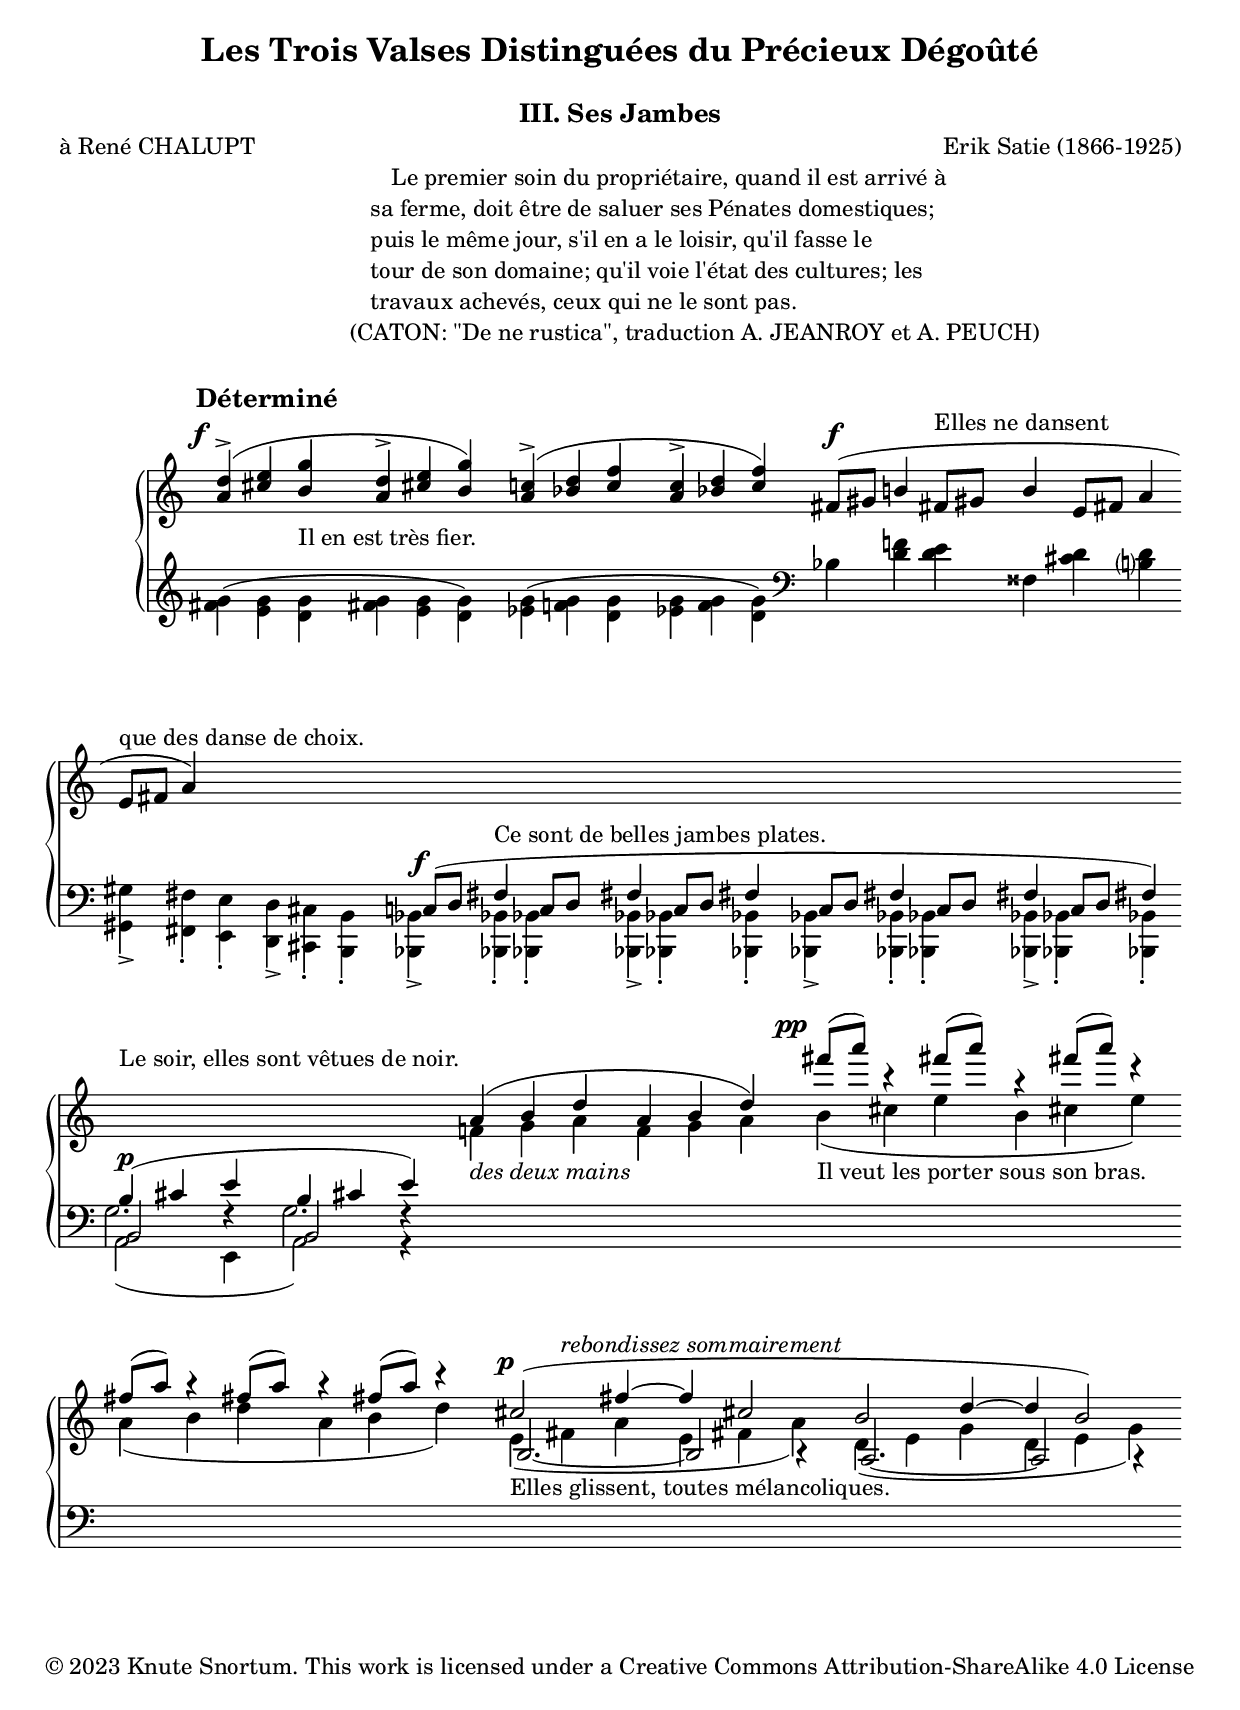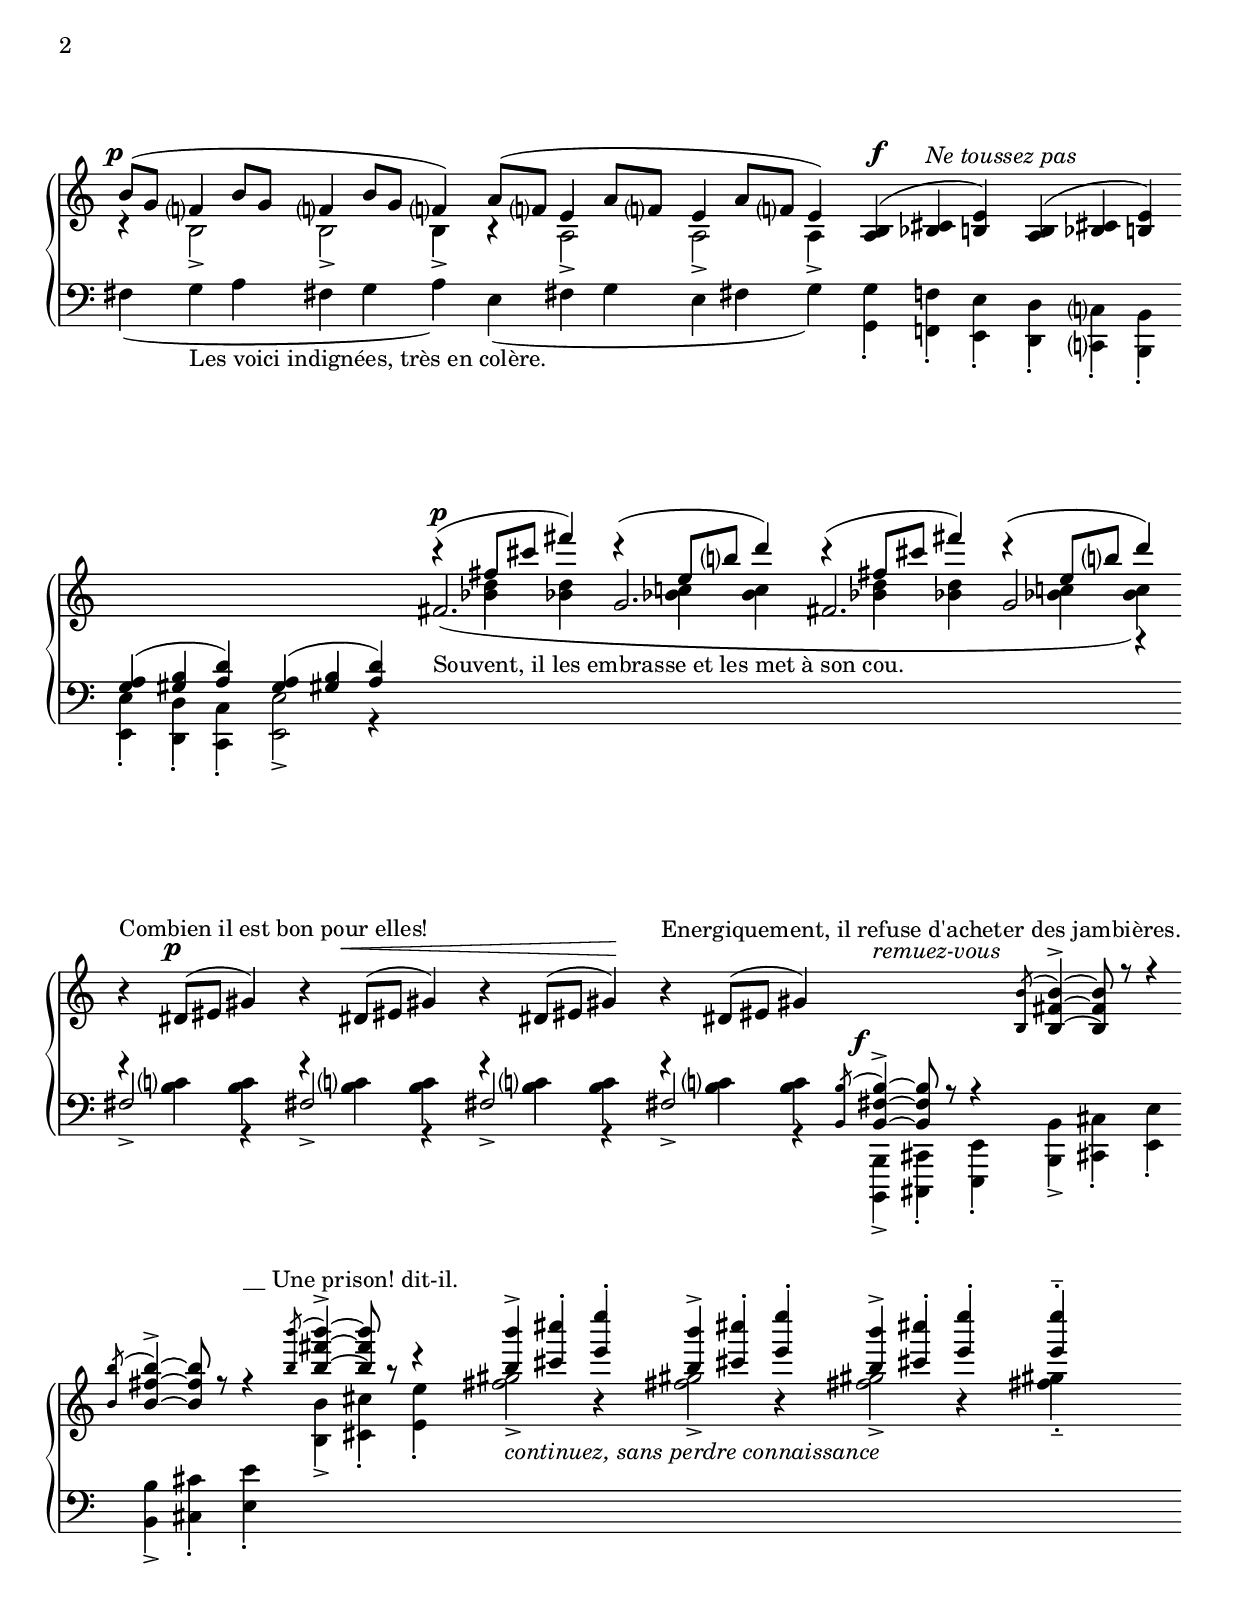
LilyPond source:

\version "2.24.0"

\version "2.24.0"

\header {
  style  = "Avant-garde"
  date   = "1914"
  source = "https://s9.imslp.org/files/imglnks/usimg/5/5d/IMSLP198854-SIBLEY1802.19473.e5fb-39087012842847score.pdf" 

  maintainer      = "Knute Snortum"
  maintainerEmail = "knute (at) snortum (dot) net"
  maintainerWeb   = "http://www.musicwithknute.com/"

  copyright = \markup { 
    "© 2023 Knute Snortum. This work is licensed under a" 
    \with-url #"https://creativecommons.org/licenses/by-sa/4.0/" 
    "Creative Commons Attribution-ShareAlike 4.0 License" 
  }
}

\paper {
  top-margin = 8\mm                         %-minimum top-margin: 8mm
  top-markup-spacing.basic-distance = #5    %-dist. from bottom of top margin to the first markup/title
  markup-system-spacing.basic-distance = #6 %-dist. from header/title to first system
  top-system-spacing.basic-distance = #12   %-dist. from top margin to system in pages with no titles
  last-bottom-spacing.basic-distance = #11  %-pads music from copyright block
  
  ragged-last-bottom = ##f
}

\layout { 
  \context {
    \Score
    \hide BarLine
    \hide SpanBar
    \remove "Bar_number_engraver"
  }
  \context {
    \Staff
    \remove "Time_signature_engraver"
  }
}

\midi {
  \context {
    \Staff
    \consists "Dynamic_performer"
  }
  \context {
    \Voice
    \remove "Dynamic_performer"
  }
  \context {
    \Score
    midiMinimumVolume = #0.20
    midiMaximumVolume = #0.99
  }
}

\version "2.24.0"

staffUp = \change Staff = "upper"
staffDown = \change Staff = "lower"

octaveUp = {
  \ottava #1
  \set Staff.ottavation = #"8"
}
octaveBack = \ottava #0

markupTitle = \markup {
  \column {
    \fill-line { \fontsize #3 \bold "Les Trois Valses Distinguées du Précieux Dégoûté" }
    \vspace #1
  }
}

\version "2.24.0"
\language "english"

\version "2.24.0"

staffUp = \change Staff = "upper"
staffDown = \change Staff = "lower"

octaveUp = {
  \ottava #1
  \set Staff.ottavation = #"8"
}
octaveBack = \ottava #0

markupTitle = \markup {
  \column {
    \fill-line { \fontsize #3 \bold "Les Trois Valses Distinguées du Précieux Dégoûté" }
    \vspace #1
  }
}


% ------------------------------
% --- Changes from the score ---
% ------------------------------

% Bar 4: e-flat in the first beat of the left hand
% Bar 5: missing bass clef
% Bar 14: extra quarter rest
% Bar 34: third beat, inner voice, add same chord as second beat

% ----------------
% --- Preamble ---
% ----------------

markupSesJambes = \markup {
  \column {
    \fill-line { \large \bold "III. Ses Jambes" }
    \fill-line { "à René CHALUPT" "" "Erik Satie (1866-1925)" }
    \line { \hspace #32 Le premier soin du propriétaire, quand il est arrivé à }
    \line { \hspace #30 sa ferme, doit être de saluer ses Pénates domestiques; }
    \line { \hspace #30 puis le même jour, s'il en a le loisir, qu'il fasse le }
    \line { \hspace #30 tour de son domaine; qu'il voie l'état des cultures; les } 
    \line { \hspace #30 travaux achevés, ceux qui ne le sont pas. }
    \line { \hspace #28 "(CATON: \"De ne rustica\", traduction A. JEANROY et A. PEUCH)" }
    \vspace #1
  }
}

% -------------------
% --- Definitions ---
% -------------------

forceHShiftOne = \once \override NoteColumn.force-hshift = -1
forceHShiftTwo = \once \override NoteColumn.force-hshift = -0.3
forceHShiftThree = \once \override NoteColumn.force-hshift = -1.6

tweakF = \once \override DynamicText.extra-offset = #'(-1.75 . -4) 
tweakTempo = \once \override TextScript.extra-offset = #'(-2 . 2)
tweakFTwo = \once \override DynamicText.extra-offset = #'(0 . -4) 
tweakDanse = \once \override TextScript.extra-offset = #'(0 . -1.5)
tweakPp = \once \override DynamicText.extra-offset = #'(-3 . -2) 
tweakRest = \once \override Rest.extra-offset = #'(0.5 . 0)
tweakP = \once \override DynamicText.extra-offset = #'(-1 . -1)
tweakCombien = \once \override TextScript.extra-offset = #'(0 . 2)
tweakPTwo = \once \override DynamicText.extra-offset = #'(0 . -2.5)
tweakHairpin = \once \override Hairpin.extra-offset = #'(0 . -2.5)
tweakFThree = \once \override DynamicText.extra-offset = #'(-2 . -1)
tweakFFour = \once \override DynamicText.extra-offset = #'(0 . -1) 
tweakRefuse = \once \override TextScript.extra-offset = #'(0 . 0.5)
tweakFFive = \once \override DynamicText.extra-offset = #'(-1 . -4)
tweakNoir = \once \override TextScript.extra-offset = #'(0 . -4)
tweakPThree = \once \override DynamicText.extra-offset = #'(-1 . -3)

shapeOne = \shape #'((0 . 1.5) (0 . 1.5) (0 . 1.5) (0 . 1.5)) Slur 
shapeTwo = \shape #'((0 . -1.25) (0 . 0) (0 . 0) (0 . 0)) Slur
shapeThree = \shape #'((0 . -0.75) (0 . -.25) (0 . 0) (0 . 0)) Slur
shapeFour = \shape #'((0 . -3) (0 . 0) (0 . 0) (0 . -3)) Slur
shapeFive = \shape #'((0 . -3) (0 . 0) (0 . 0) (0 . -2)) Slur
shapeSix = \shape #'((0 . 0) (0 . 0) (0 . 1.5) (-1 . 2)) Slur

% --- Text
fier = \markup { \upright "Il en est très fier." }
danseOne = \markup { \upright "Elles ne dansent" }
danseTwo = \markup { \upright "que des danse de choix." }
plates = \markup { \upright "Ce sont de belles jambes plates." }
noir = \markup { \upright "Le soir, elles sont vêtues de noir." }
porter = \markup { \upright "Il veut les porter sous son bras." }
glissent = \markup { \upright "Elles glissent, toutes mélancoliques." }
indig = "Les voici indignées, très en colère."
embrasse = \markup { \upright "Souvent, il les embrasse et les met à son cou." }
combien = \markup { \upright "Combien il est bon pour elles!" }
refuse = \markup { \upright "Energiquement, il refuse d'acheter des jambières." }
prison = \markup { \upright "__ Une prison! dit-il." }

% --- Musical terms
determine = \markup { \large \bold \upright "Déterminé" }
mains = "des deux mains"
rebond = "rebondissez sommairement"
toussez = "Ne toussez pas"
remuez = "remuez-vous"
continuez = "continuez, sans perdre connaissance"

% -------------
% --- Music ---
% -------------

highVoice = \relative {
  <a' d>4-> ( <cs e> <b g'> |
  <a d>4-> <cs e> <b g'> ) |
  <a c!>4-> ( < bf d> <c f> |
  <a c>4-> < bf d> <c f> ) |
  fs,8 ( gs b!4 fs!8 gs! |
  b4 e,8 fs a4 |
  e8 fs a4 ) s4 |
  s2. |
  
  \barNumberCheck 9
  s2. * 4 |
  \staffDown
  b,4 ( cs e |
  b4 cs e ) |
  \staffUp
  a4 ( b d |
  a4 b d ) |
  
  \barNumberCheck 17
  fs'8 ( a ) r4 fs!8 ( a ) |
  r4 fs8 ( a ) r4 |
  fs,8 ( a ) r4 fs!8 ( a ) |
  r4 fs8 ( a ) r4 |
  cs,2 ( fs4 ~ |
  fs4 cs 2 |
  b2 d4 ~ |
  d4 b2 ) |
  
  \barNumberCheck 25
  b8 ( g f?4 b8 g |
  f?4 b8 g f?4 ) |
  a8 ( f? e4 a8 f? |
  e4 a8 f? e4 ) |
  <a, b>4 ( <bf cs> <b e> ) |
  <a b>4 ( <bf cs> <b e> ) |
  \staffDown
  <g a>4 ( <gs b> <a d> ) |
  <g a>4 ( <gs b> <a d> ) |
  \staffUp
  
  \barNumberCheck 33
  r4 ( fs''8 cs' fs4 ) |
  r4 ( e,8 b'? d4 ) |
  r4 ( fs,8 cs' fs4 ) |
  r4 ( e,8 b'? d4 ) |
  b,4\rest ds,8 ( es gs4 ) | 
  b4\rest ds,8 ( es gs4 ) |
  b4\rest ds,8 ( es gs4 ) |
  b4\rest ds,8 ( es gs4 ) |
  
  % \barNumberCheck 41
  \staffDown
  \acciaccatura { <b,, b'>8 } <b fs' b>4-> ~ q8 r r4 |
  \staffUp
  \acciaccatura { <b' b'>8 } <b fs' b>4-> ~ q8 r r4 | 
  \break
  \acciaccatura { <b' b'>8 } <b fs' b>4-> ~ q8 r r4 |
  \acciaccatura { <b' b'>8 } <b fs' b>4-> ~ q8 r r4 |
  <b b'>4-> <cs cs'>-. <e e'>-. |
  <b b'>4-> <cs cs'>-. <e e'>-. |
  <b b'>4-> <cs cs'>-. <e e'>-. |
  <e e'>-.-- s2 |
}

upperMiddle = \relative {
  s2. * 8 |
  
  \barNumberCheck 9
  s2. * 4
  \staffDown
  \forceHShiftOne g2. |
  \forceHShiftOne g2. |
  \staffUp
  f'!4 g a |
  f4 g a |
  
  \barNumberCheck 17
  b4 ( cs e |
  b4 cs e ) |
  a,4 ( b d |
  a4 b d ) |
  \shapeTwo e,4 ( fs a |
  e4 fs a ) |
  \shapeThree d,4 ( e g  |
  d4 e g ) |
  
  \barNumberCheck 25
  r4 b,2-> |
  b2-> b4-> |
  r4 a2-> |
  a2-> a4-> |
  s2. * 4 |
  
  \barNumberCheck 33
  s4 <bf' d> <bf! d> | 
  s4 <bf c!> q |
  s4 <bf d> <bf! d> | 
  s4 <bf c!> q |
  s2. * 4 |
  
  \barNumberCheck 41
}

lowerMiddle = \relative {
  s2. * 8 |
  
  \barNumberCheck 9
  c!8 ( d fs4 c8 d |
  fs4 c8 d fs!4 |
  c8 d fs4 c8 d |
  fs4 c8 d fs!4 ) |
  b,2 f'4\rest |
  b,2 f'4\rest |
  s2. * 2 |
  
  \barNumberCheck 17
  s2. * 4 |
  \staffUp
  b2. _~ |
  b2 \tweakRest b4\rest |
  a2. _~ |
  a2 \tweakRest a4\rest |
  \staffDown
  
  \barNumberCheck 25
  s2. * 8 |
  
  \barNumberCheck 33
  \staffUp
  \shapeSix fs'2. _( |
  g2. |
  fs2. |
  g2 g,4\rest ) |
  \staffDown
  fs2_> g,4\rest |
  fs'2_> g,4\rest |
  fs'2_> g,4\rest |
  fs'2_> g,4\rest |
  
  \barNumberCheck 41
}

lowVoice = \relative {
  \clef treble
  <fs' g>4 ^( <e g> <d g> |
  <fs g>4 <e g> <d g> ) |
  <ef g>4 ^( <f! g> <d g> |
  <ef g>4 <f g> <d g> ) |
  \clef bass
  bf4 <d f!> <d e> |
  fss,4 <cs' d> <b? d> |
  <gs, gs'>4-> <fs fs'>-. <e e'>-. |
  <d d'>4-> <cs cs'>-. <b b'>-.
  
  \barNumberCheck 9
  \forceHShiftThree <bf bf'>4-> <bf! bf'!>-. \forceHShiftThree <bf! bf'!>-. |
  <bf bf'>4-> \forceHShiftThree <bf! bf'!>-. <bf! bf'!>-. |
  \forceHShiftThree <bf bf'>4-> <bf! bf'!>-. \forceHShiftThree <bf! bf'!>-. |
  <bf bf'>4-> \forceHShiftThree <bf! bf'!>-. <bf! bf'!>-. |
  \forceHShiftTwo a'2 ( e4 
  \forceHShiftTwo a2 ) r4 |
  s2. * 2 |
  
  \barNumberCheck 17
  s2. * 8 |
  
  \barNumberCheck 25
  \shapeFour fs'4 ( g _\indig a |
  fs4 g a ) |
  \shapeFive e4 ( fs g |
  e4 fs g ) |
  <g, g'>4-. <f! f'!>-. <e e'>-. |
  <d d'>4-. <c? c'?>-. <b b'>-. |
  <e e'>4-. <d d'>-. <c c'>-. |
  <e e'>2-> r4 |
  
  \barNumberCheck 33
  s2. * 4 |
  f''4\rest <b, c?> q |
  f'4\rest <b, c?> q |
  f'4\rest <b, c?> q |
  f'4\rest <b, c?> q |
  
  \barNumberCheck 41
  <b,,, b'>4-> <cs cs'>-. <e e'>-. |
  <b' b'>4-> <cs cs'>-. <e e'>-. |
  <b' b'>4-> <cs cs'>-. <e e'>-. |
  \staffUp
  <b' b'>4-> <cs cs'>-. <e e'>-. |
  <fs' gs>2-> b,4\rest |
  <fs' gs>2-> b,4\rest |
  <fs' gs>2-> b,4\rest |
  <fs' gs>4-.-- s2 |
}

% --- Dynamics, text, and musical terms

dynamicsHigh = {
  \tweakF \tweakTempo s2. \f -\determine |
  s2. * 3 |
  \tweakFTwo s2 \f \tweakDanse s4 -\danseOne 
  s2. |
  \break
  s2. -\danseTwo |
  s2. |
  
  \barNumberCheck 9
  s2. * 4 |
  \break
  \tweakNoir s2. -\noir |
  s2. * 3 |
  
  \barNumberCheck 17
  \tweakPp s2. \pp |
  s2. * 3 |
  \tweakPThree s4 \p s -\rebond s |
  s2. * 3 |
  \break
  
  \barNumberCheck 25
  \tweakP s2. \p |
  s2. * 3 |
  \tweakFFour s4 \f s-\toussez s |
  s2. * 3 |
  
  \barNumberCheck 33
  s2. \p |
  s2. * 2 |
  s2. |
  \break
  \tweakCombien s4 -\combien \tweakPTwo s \p s |
  s4 \tweakHairpin s \< s |
  s2 s4 \! |
  \tweakRefuse s2. -\refuse |
  
  \barNumberCheck 41
  s2. -\remuez |
  s2. |
  s2 s4 -\prison |
}

dynamics = {
  s2 s4 -\fier |
  s2. * 7 |
  
  \barNumberCheck 9
  \tweakFFive s4 \f s -\plates s |
  s2. * 3 |
  s2. \p |
  s2. |
  s2. -\mains |
  s2. |
  
  \barNumberCheck 17
  s2. -\porter |
  s2. * 3 |
  s2. -\glissent |
  s2. * 3 |
  
  \barNumberCheck 25
  s2. * 8 |
  
  \barNumberCheck 33
  s2. -\embrasse |
  s2. * 7 |
  
  \barNumberCheck 41
  \tweakFThree s2. \f |
  s2. * 3 |
  s2. -\continuez |
}

% -----------------------
% --- Layout and MIDI ---
% -----------------------

global = {
  \key c \major
  \time 3/4
}

upper = {
  \global
  \clef treble
  <<
    \new Voice { \voiceOne \highVoice }
    \new Voice { \voiceTwo \upperMiddle }
  >>
}

lower = {
  \global
  \clef bass
  <<
    \new Voice { \voiceThree \lowerMiddle }
    \new Voice { \voiceFour \lowVoice }
  >>
}

musicSesJambes = \score {
  \new PianoStaff <<
    \new Dynamics { \global \dynamicsHigh }
    \new Staff = "upper" \upper
    \new Dynamics { \global \dynamics }
    \new Staff = "lower" \lower
  >>
}

\include "articulate.ly"

midiSesJambes = \book {
  \bookOutputName "ses-jambes-music"
  \score {
    \articulate <<
      \new PianoStaff <<
        \new Staff ="upper" \upper
        \new Staff = "lower" \lower
      >>
    >>
    \midi { 
      \tempo 4 = 208
    }
  }
}

% --------------------
% --- Translations ---
% --------------------

%{
\markup {
  \column {
    \line { Translations by \with-url "http://translate.google.com" { "Google Translate" } and some research }
    \line { \null }
    \line { Title: }
    \line { \hspace #2 \bold { Les Trois Valses Distinguées du Précieux Dégoûté } - Three Distinguished Waltzes of a Precious Fop }
    \line { \null }
    \line { Subtitle: }
    \line { \hspace #2 \bold { Ses Jambes } - His Legs }
    \line { \null }
    \line { Preamble: }
    \line { \hspace #2 The first care of the owner, when he arrived at his farm  }
    \line { \hspace #2 must be to salute his household household gods;  }
    \line { \hspace #2 then the same day, if he has leisure, he should tour }
    \line { \hspace #2 his domain, see the condition of his crops -- the work }
    \line { \hspace #2 that is completed, and that which is not. }
    \line { \hspace #2 (Caton: "About the Country" translation A. JEANROY and A. PEUCH) }
    \line { \null }
    \line { Text: }
    \line { \hspace #2 \bold \fier - He is very proud. }
    \line { \hspace #2 \bold "Elles ne dansent que des danse de choix." - They only dance the select dances. }
    \line { \hspace #2 \bold \plates - They are beautiful, thin legs. }
    \line { \hspace #2 \bold \noir - At night, they are dressed in black. }
    \line { \hspace #2 \bold \porter - He wants to carry them under his arm. }
    \line { \hspace #2 \bold \glissent - They glide, all melancholy. }
    \line { \hspace #2 \bold \indig - Here they are indignant, very angry. }
    \line { \hspace #2 \bold \embrasse - Often he embraces them and makes them run away. * }
    \line { \hspace #2 \bold \combien - How good it is for them! }
    \line { \hspace #2 \bold \refuse - Emphatically, he refuses to buy leggings. }
    \line { \hspace #2 \bold \prison - A prison! he says. }
    \line { \null }
    \line { Musical Terms: }
    \line { \hspace #2 \bold Déterminé - Determined }
    \line { \hspace #2 \bold \mains - with both hands }
    \line { \hspace #2 \bold \rebond - bounce back briefly }
    \line { \hspace #2 \bold \toussez - Do not cough }
    \line { \hspace #2 \bold \remuez - get going }
    \line { \hspace #2 \bold \continuez - continue, without losing consciousness }
    \line { \null }
    \line { Notes: }
    \line { \hspace #2 "Literally, \"makes them his neck\".  This seems to be a play on a French idiom." }
  }
}
%}


\markupTitle
\markupSesJambes
\musicSesJambes
\midiSesJambes
